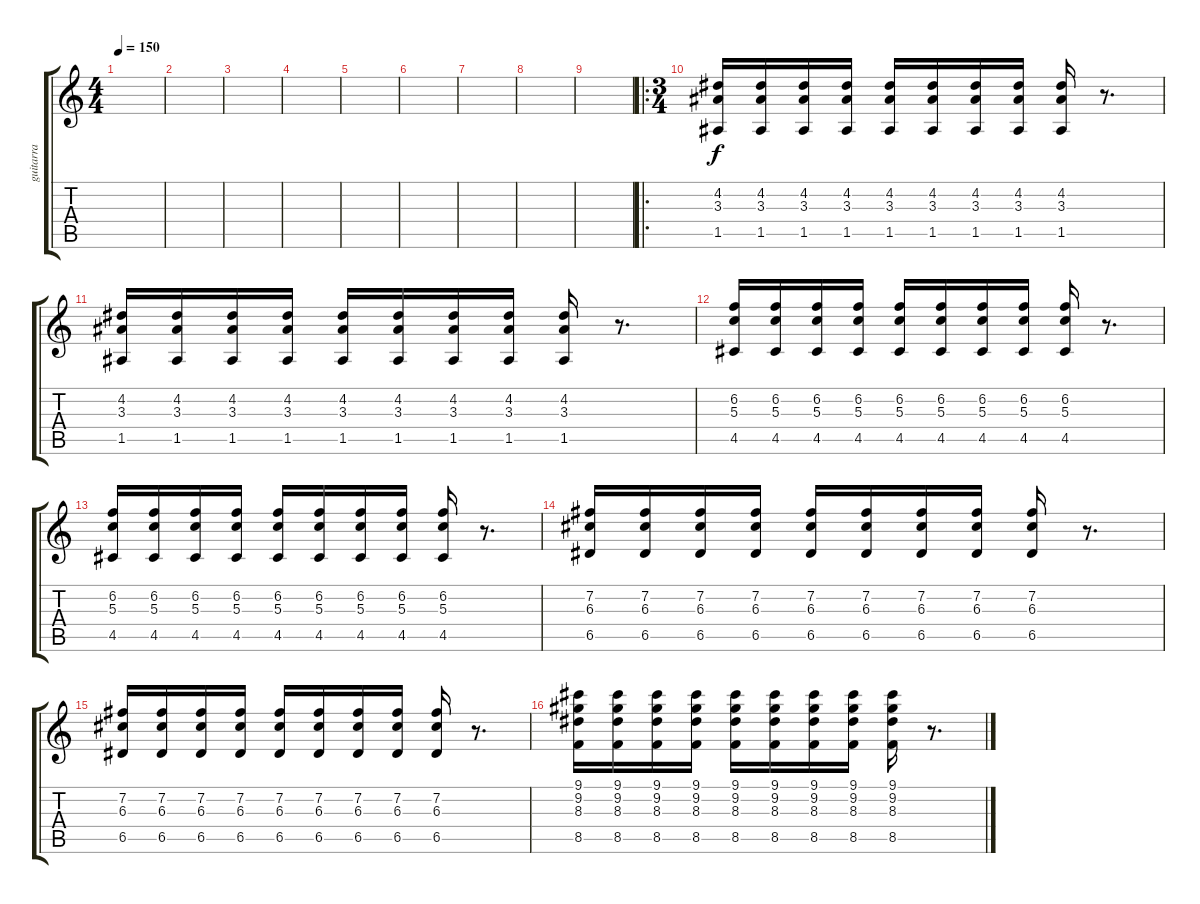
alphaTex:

\track ("guitarra " "guitarra ") {instrument overdrivenguitar}
\staff {score tabs}
\tuning (E4 B3 G3 D3 A2 E2) {hide}
\ts (4 4)
\tempo 150
\clef g2
\ks c
|
|
|
|
|
|
|
|
|
\ro
\ts (3 4)
(4.2 3.3 1.5).16 (4.2 3.3 1.5).16 (4.2 3.3 1.5).16 (4.2 3.3 1.5).16 (4.2 3.3 1.5).16 (4.2 3.3 1.5).16 (4.2 3.3 1.5).16 (4.2 3.3 1.5).16 (4.2 3.3 1.5).16 r.8{d} |
(4.2 3.3 1.5).16 (4.2 3.3 1.5).16 (4.2 3.3 1.5).16 (4.2 3.3 1.5).16 (4.2 3.3 1.5).16 (4.2 3.3 1.5).16 (4.2 3.3 1.5).16 (4.2 3.3 1.5).16 (4.2 3.3 1.5).16 r.8{d} |
(6.2 5.3 4.5).16 (6.2 5.3 4.5).16 (6.2 5.3 4.5).16 (6.2 5.3 4.5).16 (6.2 5.3 4.5).16 (6.2 5.3 4.5).16 (6.2 5.3 4.5).16 (6.2 5.3 4.5).16 (6.2 5.3 4.5).16 r.8{d} |
(6.2 5.3 4.5).16 (6.2 5.3 4.5).16 (6.2 5.3 4.5).16 (6.2 5.3 4.5).16 (6.2 5.3 4.5).16 (6.2 5.3 4.5).16 (6.2 5.3 4.5).16 (6.2 5.3 4.5).16 (6.2 5.3 4.5).16 r.8{d} |
(7.2 6.3 6.5).16 (7.2 6.3 6.5).16 (7.2 6.3 6.5).16 (7.2 6.3 6.5).16 (7.2 6.3 6.5).16 (7.2 6.3 6.5).16 (7.2 6.3 6.5).16 (7.2 6.3 6.5).16 (7.2 6.3 6.5).16 r.8{d} |
(7.2 6.3 6.5).16 (7.2 6.3 6.5).16 (7.2 6.3 6.5).16 (7.2 6.3 6.5).16 (7.2 6.3 6.5).16 (7.2 6.3 6.5).16 (7.2 6.3 6.5).16 (7.2 6.3 6.5).16 (7.2 6.3 6.5).16 r.8{d} |
(9.1 9.2 8.3 8.5).16 (9.1 9.2 8.3 8.5).16 (9.1 9.2 8.3 8.5).16 (9.1 9.2 8.3 8.5).16 (9.1 9.2 8.3 8.5).16 (9.1 9.2 8.3 8.5).16 (9.1 9.2 8.3 8.5).16 (9.1 9.2 8.3 8.5).16 (9.1 9.2 8.3 8.5).16 r.8{d}
